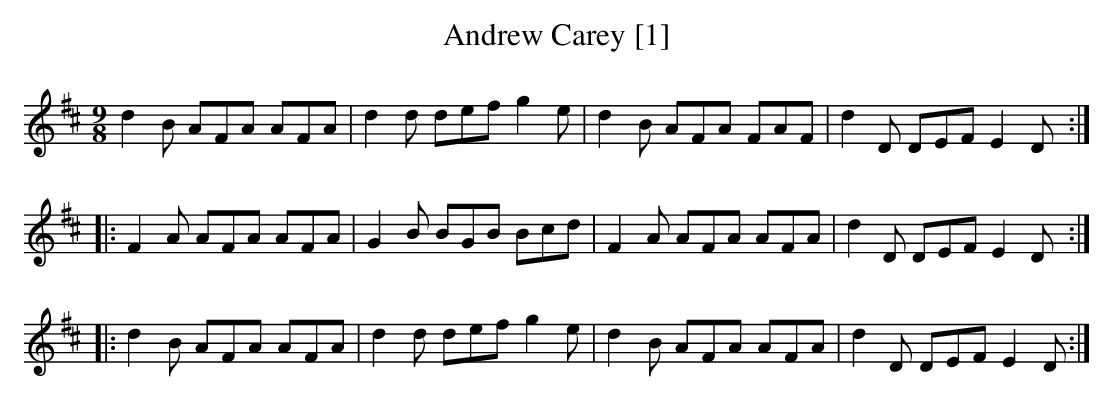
X:1
T:Andrew Carey [1]
M:9/8
L:1/8
K:D
d2B AFA AFA|d2d def g2e|d2B AFA FAF|d2D DEF E2D:|
|:F2A AFA AFA|G2B BGB Bcd|F2A AFA AFA|d2D DEF E2D:|
|:d2B AFA AFA|d2d def g2e|d2B AFA AFA|d2D DEF E2D:|]
